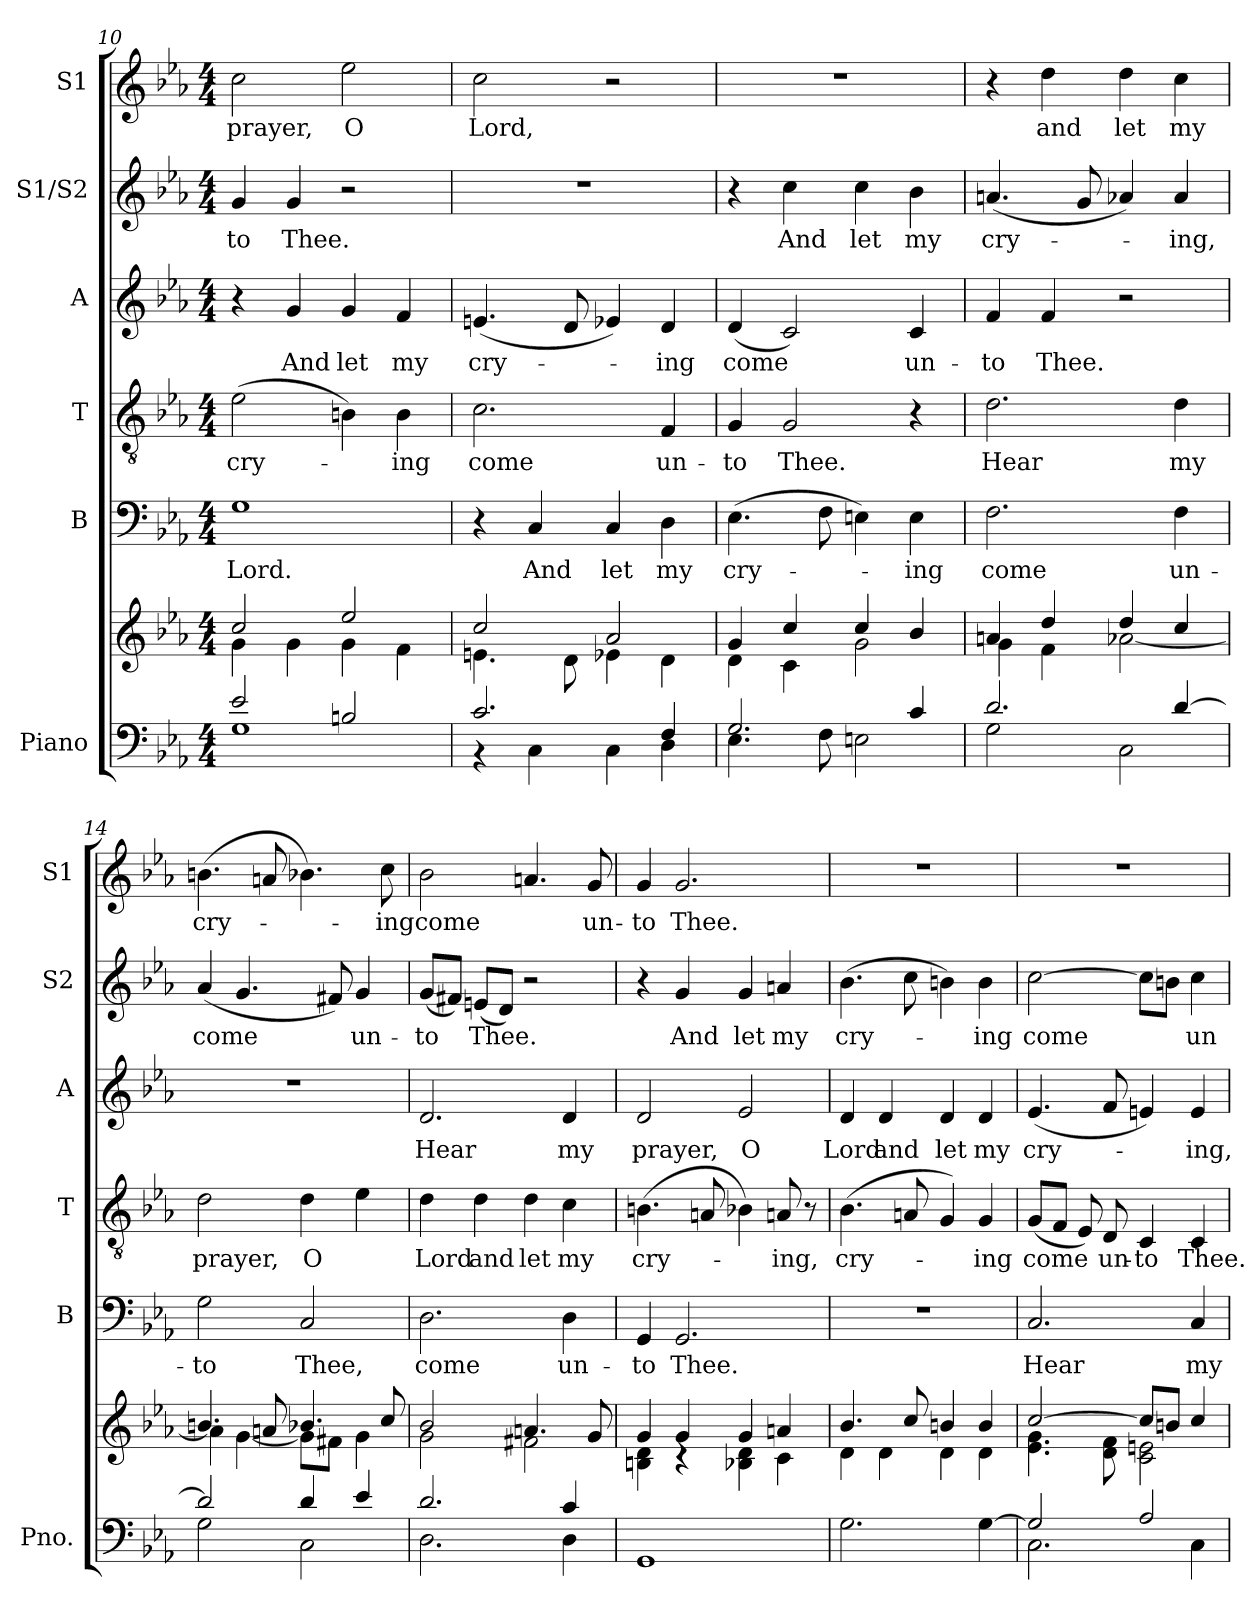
**kern	**kern	**kern	**text	**kern	**text	**kern	**text	**kern	**text	**kern	**text
*part6	*part6	*part5	*part5	*part4	*part4	*part3	*part3	*part2	*part2	*part1	*part1
*staff7	*staff6	*staff5	*staff5	*staff4	*staff4	*staff3	*staff3	*staff2	*staff2	*staff1	*staff1
*I"Piano	*	*I"B	*	*I"T	*	*I"A	*	*I"S1/S2	*	*I"S1	*
*I'Pno.	*	*I'B	*	*I'T	*	*I'A	*	*I'S2	*	*I'S1	*
*clefF4	*clefG2	*clefF4	*	*clefGv2	*	*clefG2	*	*clefG2	*	*clefG2	*
*k[b-e-a-]	*k[b-e-a-]	*k[b-e-a-]	*	*k[b-e-a-]	*	*k[b-e-a-]	*	*k[b-e-a-]	*	*k[b-e-a-]	*
*E-:	*E-:	*E-:	*	*E-:	*	*E-:	*	*E-:	*	*E-:	*
*M4/4	*M4/4	*M4/4	*	*M4/4	*	*M4/4	*	*M4/4	*	*M4/4	*
=10	=10	=10	=10	=10	=10	=10	=10	=10	=10	=10	=10
*^	*^	*	*	*	*	*	*	*	*	*	*
2e-/	1G	2cc/	4g\	1G	Lord.	(2e-\	cry-	4r	.	4g/	-to	2cc\	prayer,
.	.	.	4g\	.	.	.	.	4g/	And	4g/	Thee.	.	.
2Bn/	.	2ee-/	4g\	.	.	4Bn\)	.	4g/	let	2r	.	2ee-\	O
.	.	.	4f\	.	.	4B\	-ing	4f/	my	.	.	.	.
!!LO:PB:g=z
=11	=11	=11	=11	=11	=11	=11	=11	=11	=11	=11	=11	=11	=11
2.c/	4r	2cc/	4.en\	4r	.	2.c\	come	(4.en/	cry-	1r	.	2cc\	Lord,
.	4C\	.	.	4C/	And	.	.	.	.	.	.	.	.
.	.	.	8d\	.	.	.	.	8d/	.	.	.	.	.
.	4C\	2a-/	4e-X\	4C/	let	.	.	4e-X/)	.	.	.	2r	.
4F/	4D\	.	4d\	4D\	my	4F/	un-	4d/	-ing	.	.	.	.
=12	=12	=12	=12	=12	=12	=12	=12	=12	=12	=12	=12	=12	=12
2.G/	4.E-\	4g/	4d\	(4.E-\	cry-	4G/	-to	(4d/	come	4r	.	1r	.
.	.	4cc/	4c\	.	.	2G/	Thee.	2c/)	.	4cc\	And	.	.
.	8F\	.	.	8F\	.	.	.	.	.	.	.	.	.
.	2En\	4cc/	2g\	4En\)	.	.	.	.	.	4cc\	let	.	.
4c/	.	4b-/	.	4E\	ing	4r	.	4c/	un-	4b-\	my	.	.
=13	=13	=13	=13	=13	=13	=13	=13	=13	=13	=13	=13	=13	=13
2.d/	2G\	4an/	4g\	2.F\	come	2.d\	Hear	4f/	-to	(4.an/	cry-	4r	.
.	.	4dd/	4f\	.	.	.	.	4f/	Thee.	.	.	4dd\	and
.	.	.	.	.	.	.	.	.	.	8g/	.	.	.
.	2C\	4dd/	[2a-X\	.	.	.	.	2r	.	4a-X/)	.	4dd\	let
[4d/	.	4cc/	.	4F\	un-	4d\	my	.	.	4a-/	-ing,	4cc\	my
=14	=14	=14	=14	=14	=14	=14	=14	=14	=14	=14	=14	=14	=14
2d/]	2G\	4.bn/	4a-\]	2G\	-to	2d\	prayer,	1r	.	(4a-/	-come	(4.bn\	cry-
.	.	.	[4g\	.	.	.	.	.	.	4.g/	.	.	.
.	.	8an/	.	.	.	.	.	.	.	.	.	8an/	.
4d/	2C\	4.b-X/	8g\L]	2C/	Thee,	4d\	O	.	.	.	.	4.b-X\)	.
.	.	.	8f#X\J	.	.	.	.	.	.	8f#X/)	.	.	.
4e-/	.	.	4g\	.	.	4e-\	.	.	.	4g/	un-	.	.
.	.	8cc/	.	.	.	.	.	.	.	.	.	8cc\	-ing
=15	=15	=15	=15	=15	=15	=15	=15	=15	=15	=15	=15	=15	=15
2.d/	2.D\	2b-/	2g\	2.D\	come	4d\	Lord	2.d/	Hear	(8g/L	-to	2b-\	come
.	.	.	.	.	.	.	.	.	.	8f#X/J)	.	.	.
.	.	.	.	.	.	4d\	and	.	.	(8en/L	Thee.	.	.
.	.	.	.	.	.	.	.	.	.	8d/J)	.	.	.
.	.	4.an/	2f#X\	.	.	4d\	let	.	.	2r	.	4.an/	.
4c/	4D\	.	.	4D\	un-	4c\	my	4d/	my	.	.	.	.
.	.	8g/	.	.	.	.	.	.	.	.	.	8g/	un-
!!LO:LB:g=z
=16	=16	=16	=16	=16	=16	=16	=16	=16	=16	=16	=16	=16	=16
1ryy	1GG	4g/	4Bn\ 4d\	4GG/	-to	(4.Bn\	cry-	2d/	prayer,	4r	.	4g/	-to
.	.	4g/	4rc	2.GG/	Thee.	.	.	.	.	4g/	And	2.g/	Thee.
.	.	.	.	.	.	8An/	.	.	.	.	.	.	.
.	.	4g/	4B-X\ 4d\	.	.	4B-X\)	.	2e-/	O	4g/	let	.	.
.	.	4an/	4c\	.	.	8An/	-ing,	.	.	4an/	my	.	.
.	.	.	.	.	.	8r	.	.	.	.	.	.	.
*v	*v	*	*	*	*	*	*	*	*	*	*	*	*
=17	=17	=17	=17	=17	=17	=17	=17	=17	=17	=17	=17	=17
2.G\	4.b-/	4d\	1r	.	(4.B-\	cry-	4d/	Lord	(4.b-\	cry-	1r	.
.	.	4d\	.	.	.	.	4d/	and	.	.	.	.
.	8cc/	.	.	.	8An/	.	.	.	8cc\	.	.	.
.	4bn/	4d\	.	.	4G/)	.	4d/	let	4bn\)	.	.	.
[4G\	4b/	4d\	.	.	4G/	-ing	4d/	my	4b\	-ing	.	.
=18	=18	=18	=18	=18	=18	=18	=18	=18	=18	=18	=18	=18
*^	*	*	*	*	*	*	*	*	*	*	*	*
2G/]	2.C\	[2cc/	4.e-\ 4.g\	2.C/	Hear	(8G/L	come	(4.e-/	cry-	[2cc\	come	1r	.
.	.	.	.	.	.	8F/J	.	.	.	.	.	.	.
.	.	.	.	.	.	8E-/)	.	.	.	.	.	.	.
.	.	.	8d\ 8f\	.	.	8D/	un-	8f/	.	.	.	.	.
2A-/	.	8cc/L]	2c\ 2en\	.	.	4C/	-to	4en/)	.	8cc\L]	.	.	.
.	.	8bn/J	.	.	.	.	.	.	.	8bn\J	.	.	.
.	4C\	4cc/	.	4C/	my	4C/	Thee.	4e/	-ing,	4cc\	un-	.	.
*v	*v	*	*	*	*	*	*	*	*	*	*	*	*
*	*v	*v	*	*	*	*	*	*	*	*	*	*
=	=	=	=	=	=	=	=	=	=	=	=
*-	*-	*-	*-	*-	*-	*-	*-	*-	*-	*-	*-
